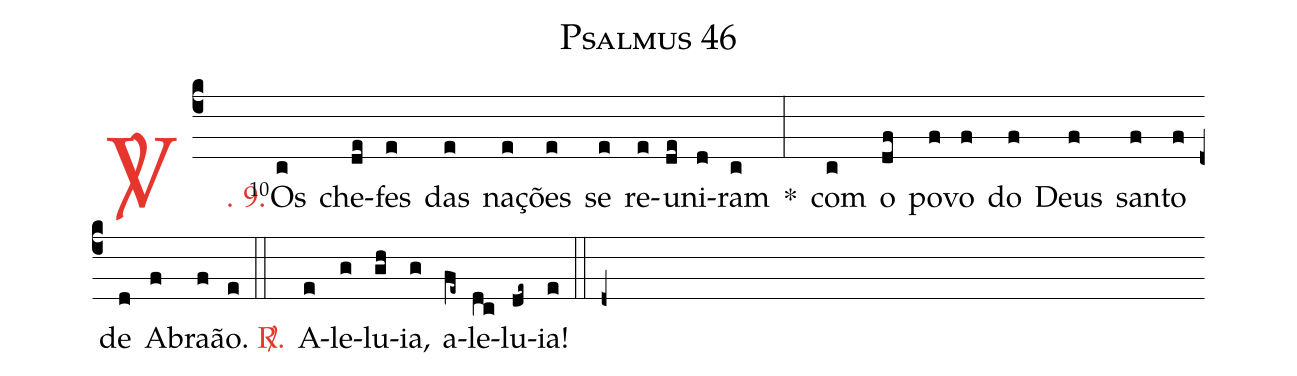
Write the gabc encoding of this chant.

name: Psalmus 46;
%%
(c4)

<c><sp>V/</sp>. 9.</c>() <v>\VSup{10}</v>Os(c) che(de)fes(e) das(e) na(e)ções(e) se(e) re(e)u(de)ni(d)ram(c) *(:) com(c) o(df) po(f)vo(f) do(f) Deus(f) san(f)to(f) de(d) A(f)bra(f)ão.(e)

(::)

<nlba><c><sp>R/</sp>.</c>() A</nlba>(e)le(g)lu(gh)ia,(g) a(fe~)le(dc)lu(de~)ia!(e)

(::)

(d+)
